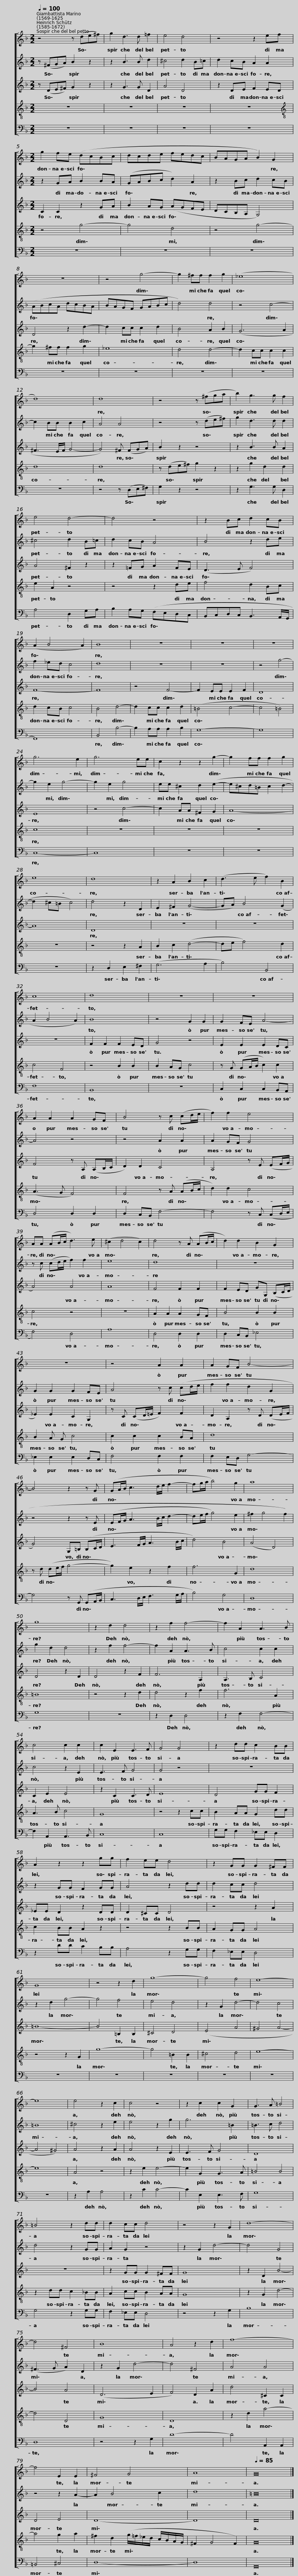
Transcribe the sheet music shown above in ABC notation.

X:1
%%score [ 1 2 3 4 5 ]
L:1/8
Q:1/4=100
M:2/2
I:linebreak $
K:F
V:1 treble
V:2 treble
V:3 treble
V:4 treble-8
V:5 bass
V:1
 z4 z (de^f) | g2 d3 d =f2 | e4 d4 | z4 z2 ef |$[M:2/2] g2 fe (dcBc | %5
 dcde fedc | BAGA B2) G2 | z8 |$ z4 g4- | g2 ^ff f2 g2 | %10
 (_e8 | d8) | d8 |$ z4 z (^fga | b2) g3 g f2 | %15
 e4 d4- | d4 z4 |$ z2 Bc d2 cB | (A2 B4 A2) | B8 | %20
 z8 | z8 | z8 |$ g6 e2 | g6 ee | %25
 c2 z2 z2 g2- | g2 ff f2 g2 | e8 | d8 |$ z2 A2 B2 c2 | %30
 (d3 e f2) B2 | c8 | d8 | z8 | z8 |$ %35
 A2 A2 A2 GF | B4 z c (cd/e/ | f2) f2 e4 | AA (AB/c/ d3) e | (^c2 d4 c2) |$ %40
 d4 z A (AB/c/ | d2) d2 B2 G2 | z8 | z4 A2 A2 |$ A2 GF B4- | %45
 B4 z2 z G | (GA/B/ c3 d/e/ f2- | fg/a/ b4) g2 | a8 |$ g8 | %50
 z2 d2 d4 | z2 f2 f4- | f2 A2 A3 B | c4 c2 c2 | c2 E2 E3 F |$ %55
 G4 G4 | z2 dd c2 BB | A2 z2 z2 gg | f2 ee d4 | z2 GG G2 ^FF |$ %60
 G8 | z4 z2 d2 | g8- | g4 f4 | e8- | %65
 e8 | e4 z2 c2 | c4 z4 |$ z2 c2 c2 G2 | G3 A =B4 | %70
 =B4 z2 dd | d2 cc d4 | z4 z2 G2 | d8- |$ d4 ^F4 | %75
 B8 | A4 z2 d2 | f8- | f4 E2 E2 |[Q:1/4=98] ^F4[Q:1/4=95] G4[Q:1/4=97][Q:1/4=95][Q:1/4=94][Q:1/4=94][Q:1/4=93][Q:1/4=93][Q:1/4=92][Q:1/4=92] | %80
[Q:1/4=91] A8[Q:1/4=88][Q:1/4=85] |[Q:1/4=85] G16 |] %82
V:2
 z (^FGA) B2 z2 | z2 B3 B d2 | ^c4 d2 B=c | d2 cB A2 A2 |$[M:2/2] z2 GA B2 BA | %5
 (GABc d2) A2 | z2 Bc d2 cB | (ABcA dcBA |$ BAGF GABc | d4) d4 | %10
 z4 c4- | c2 BB B2 c2 | A4 A4 |$ z4 z (de^f) | g2 d3 d d2 | %15
 ^c4 d2 B=c | d2 cB A4 |$ B4 z2 de | f2 _ed c4 | d8 | %20
 z8 | z8 | z4 g4- |$ g2 e2 g4- | g2 e2 g4 | %25
 ee ^c2 d2 (e2- | e^cd=B c2 d2- | d2 ^c=B c4) | d4 z2 D2 |$ E2 ^F2 (G4- | %30
 GA) B4 (G2 | A2 B4 A2) | B8 | z4 G2 G2 | G2 FE A4- |$ %35
 A4 z4 | z4 A2 A2 | A2 GF G4 | z c (cd/e/ f2) f2 | e8 |$ %40
 d8 | z8 | G2 G2 G2 FE | A4 z c (cd/e/ |$ f2 f2 d2 G2 | %45
 z4 z2 z E | (EF/G/ A3 B/c/ d2- | de/f/ g4) e2 | ^f2 g4 f2) |$ g2 d2 d4 | %50
 z2 f2 f4- | f2 A2 A3 B | c4 c2 c2 | c4 z2 E2 | E3 F G4 |$ %55
 G4 z4 | z8 | z2 GG F2 GG | A4 z2 dd | d2 cc d4 |$ %60
 z2 d2 g4- | g4 f4 | e4 d4 | z2 G2 d4- | d4 c4 | %65
 =B8 | ^c4 z2 e2 | e4 z2 g2 |$ g6 =B2 | =B3 c d4 | %70
 d4 z2 GG | A2 G2 z4 | z2 G2 d4- | d4 G4 |$ (^F3 G A2) D2 | %75
 z2 G2 d4- | d4 ^F4 | A4 A4 | z4 z2 A2- | A2 B4 c2 | %80
 d8 | =B16 |] %82
V:3
 z (DE^F) G2 z2 | z2 G3 G D2 | A4 D4 | z2 DE F2 ED |$[M:2/2] C2 C2 z2 GA | %5
 B2 AG (AGFE | DCB,A, G,4) | D4 z2 d2- |$ d2 cc c2 d2 | B4 A2 B2 | %10
 (G6 A2 | ^F3 E/F/ G4- | G4) ^F (FGA) |$ B2 z2 z4 | z2 B3 B A2 | %15
 A4 ^F2 z2 | z2 =FG A2 FE |$ (D3 E F4) | F8- | F8 | %20
 z4 F4- | F2 EE E2 F2 | D8 |$ E8 | z4 c4- | %25
 c2 AA ^F2 G2 | A8- | A8 | D8 |$ z8 | %30
 z8 | z8 | F2 F2 F2 ED | G4 z4 | E2 E2 E2 DC |$ %35
 F4 z A, (A,B,/C/ | D2) D2 C4 | A,4 z E (EF/G/ | A4) A4 | A8 |$ %40
 F4 F2 F2 | F2 ED GG, (B,C/D/ | _E2) E2 C2 G,2 | z C (CD/=E/ F2) F2 |$ D2 A,2 z D (DE/F/ | %45
 G4) G,=B, (B,C/D/ | E3 F/G/ A3 B/c/ | d4) B4 | (A4 D4) |$ D4 z2 D2 | %50
 D4 z2 F2 | F6 A,2 | A,3 B, C4 | C2 E2 E4 | z2 C2 C3 D |$ %55
 E8 | D4 GG F2 | _EE D2 z2 DD | D2 ^CC D4 | z4 z2 A2 |$ %60
 =B8- | B4 =B,2 B,2 | ^C4 D4 | (E4 A4 | ^G4 A4- | %65
 A4 ^G4) | A4 z2 A2 | A4 z2 E2 |$ E3 F G4 | D8 | %70
 z8 | z2 GG G2 ^FF | G8 | z2 D2 B4- |$ B4 A4 | %75
 (D6 E2 | F4) D2 A2 | d4 ^C2 C2 | D4 E4 | D8- | %80
 D8 | D16 |] %82
V:4
 z8 | z8 | z8 | z8 |$[M:2/2][K:treble-8] z4 g4- | %5
 g4 d4 | z4 g4- | g2 ^ff f2 g2 |$ _e8 | d4 d4- | %10
 d2 cc c2 c2 | d8 | d8 |$ z (de^f) g2 z2 | z2 g2 d2 d2 | %15
 e2 A2 z4 | z4 z2 de |$ f4 d2 Bc | d2 cB c4 | B4 d4- | %20
 d2 cc c2 d2 | (=B4 c4- | c4 =B4) |$ c8 | z8 | %25
 z8 | z8 | z8 | z4 z2 A2 |$ B2 c2 (d4- | %30
 de f4) d2 | c4 F4 | z4 B2 B2 | B2 AG c4 | z G (GA/B/ c2) c2 |$ %35
 (A3 G F4) | F4 z A (AB/c/ | d2) d2 c4 | c4 z4 | z8 |$ %40
 A2 A2 A2 GF | B4 B2 B2 | B2 A G c4 | c2 c2 c2 BA |$ d8 | %45
 z d (de/f/ g4- | g2) e2 z2 f2 | f6 G2 | d8 |$ =B8 | %50
 z4 z2 d2 | d4 z2 f2 | f6 A2 | A3 B c4 | G8 |$ %55
 z4 z2 cc | B2 AA G2 dd | c2 BB A2 z2 | z4 z2 BB | A2 GG A4 |$ %60
 z4 z2 G2 | g8- | g4 =B2 B2 | ^c4 d4 | e8- | %65
 e8 | A4 z4 | z2 e2 e4- |$ e2 G2 G3 A | =B4 B4 | %70
 z2 dd c2 _BB | A2 cc B2 AA | G8 | z2 G2 d4- |$ d4 D4 | %75
 G8 | D8 | z2 d2 a4- | a4 g2 a2 | ^f2 d2 (g/=f/_e/d/ c/B/A/G/ | %80
 ^F2 G4 F2) | G16 |] %82
V:5
 z8 | z8 | z8 | z8 |$[M:2/2] z8 | %5
 z8 | z8 | z8 |$ z8 | z8 | %10
 z8 | z8 | z4 z (D,E,^F,) |$ G,2 z2 z4 | z2 G,3 G, D,2 | %15
 A,4 D,2 G,A, | B,2 A,G, (F,E,D,C, |$ B,,C,D,C, B,,3 A,,/G,,/ | F,,8) | B,,4 B,4- | %20
 B,2 A,A, A,2 B,2 | G,8- | G,8 |$ C,8- | C,8 | %25
 z8 | z8 | z8 | z2 D,2 E,2 ^F,2 |$ (G,6 A,2 | %30
 B,4) B,,4 | F,8 | B,,8 | z8 | C,2 C,2 C,2 B,,A,, |$ %35
 D,4 D,2 D,2 | D,2 C,B,, F,4- | F,4 z C, (C,D,/E,/ | F,4) D,4 | A,8 |$ %40
 D,4 D,2 D,2 | D,2 C,B,, _E,4 | _E,2 E,2 E,2 D,C, | F,4 F,2 F,2 |$ F,2 E,D, G,4- | %45
 G,4 z G,, (G,,A,,/B,,/ | C,3 D,/E,/ F,3 G,/A,/ | B,4) G,4 | D,8 |$ G,8 | %50
 z8 | z2 D,2 D,4 | z2 F,2 F,4- | F,2 A,,2 A,,3 B,, | C,8 |$ %55
 C,8 | G,G, F,2 _E,E, D,2 | z2 DD C2 B,B, | A,4 z2 G,G, | F,2 _E,E, D,4 |$ %60
 z8 | z8 | z8 | z8 | z8 | %65
 z8 | z2 A,2 A,4 | z2 C2 C4- |$ C2 E,2 E,3 F, | G,8 | %70
 G,4 z2 G,G, | F,2 _E,E, D,4 | z4 z2 G,2 | B,8 |$ D,8 | %75
 z4 z2 G,2 | D8- | D4 A,,2 A,,2 | =B,,4 ^C,4 | D,8- | %80
 D,8 | G,,16 |] %82
